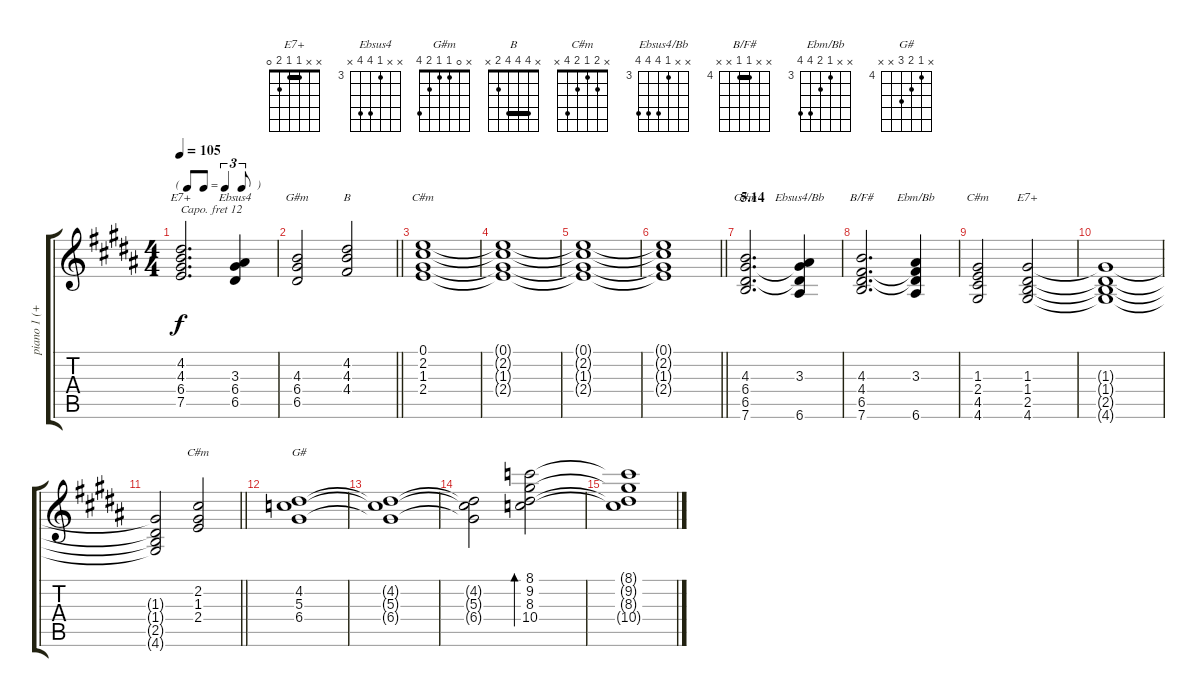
\track ("piano 1 (+12)" "piano 1 (+") {instrument acousticgrandpiano}
\staff {score tabs}
\capo 12
\tuning (E4 B3 G3 D3 A2 E2) {hide}
\chord ("E7+" x 4 4 6 7 x) {firstfret 4 barre 4}
\chord ("Ebsus4" x x 3 6 6 x) {firstfret 3}
\chord ("G#m" x x 4 6 6 4) {firstfret 4 barre 4}
\chord ("B" x 4 4 4 2 x) {barre 4}
\chord ("C#m" 0 2 1 2 4 x)
\chord ("G#m" x 0 1 1 2 4)
\chord ("Ebsus4/Bb" x x 3 6 6 6) {firstfret 3}
\chord ("B/F#" x x 4 4 x x) {firstfret 4 barre 4}
\chord ("Ebm/Bb" x x 3 4 6 6) {firstfret 3}
\chord ("C#m" x x 1 2 4 x)
\chord ("E7+" x x 1 1 2 0) {barre 1}
\chord ("C#m" x 2 1 2 4 x)
\chord ("G#" x 4 5 6 x x) {firstfret 4}
\ts (4 4)
\tf triplet8th
\tempo 105
\clef g2
\ks b
(4.2 4.3 6.4 7.5).2{d ch "E7+" dy f} (3.3 6.4 6.5).4{ch "Ebsus4"} |
\barLineRight lightlight
(4.3 6.4 6.5).2{ch "G#m"} (4.2 4.3 4.4).2{ch "B"} |
(0.1 2.2 1.3 2.4).1{ch "C#m"} |
(0.1{t} 2.2{t} 1.3{t} 2.4{t}).1 |
(0.1{t} 2.2{t} 1.3{t} 2.4{t}).1 |
\barLineRight lightlight
(0.1{t} 2.2{t} 1.3{t} 2.4{t}).1 |
\section ("" "5.14")
(4.3 6.4 6.5 7.6).2{d ch "G#m"} (3.3 6.4{t} 6.5{t} 6.6).4{ch "Ebsus4/Bb"} |
(4.3 4.4 6.5 7.6).2{d ch "B/F#"} (3.3 4.4{t} 6.5{t} 6.6).4{ch "Ebm/Bb"} |
(1.3 2.4 4.5 4.6).2{ch "C#m"} (1.3 1.4 2.5 4.6).2{ch "E7+"} |
(1.3{t} 1.4{t} 2.5{t} 4.6{t}).1 |
\barLineRight lightlight
(1.3{t} 1.4{t} 2.5{t} 4.6{t}).2 (2.2 1.3 2.4).2{ch "C#m"} |
(4.2 5.3 6.4).1{ch "G#"} |
(4.2{t} 5.3{t} 6.4{t}).1 |
(4.2{t} 5.3{t} 6.4{t}).2 (8.1 9.2 8.3 10.4).2{bd 120} |
(8.1{t} 9.2{t} 8.3{t} 10.4{t}).1
